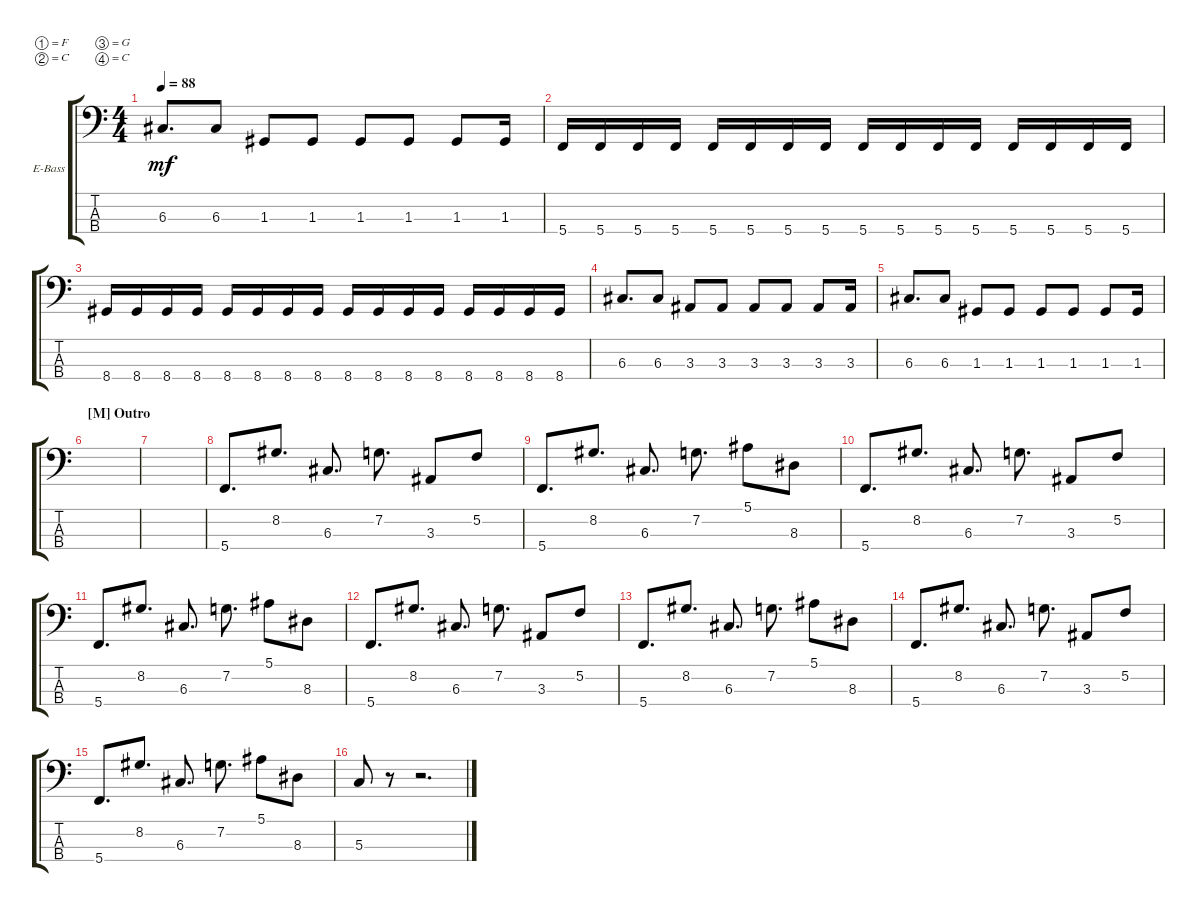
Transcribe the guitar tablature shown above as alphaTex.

\defaultSystemsLayout 4
\bracketExtendMode groupsimilarinstruments
\firstSystemTrackNameOrientation horizontal
\otherSystemsTrackNameOrientation horizontal
\track ("Electric Bass" "E-Bass") {instrument electricbassfinger}
\staff {score tabs}
\tuning (F2 C2 G1 C1)
\ts (4 4)
\tempo 88
\clef f4
\scale
0.333333
\ks c
6.3.8{d dy mf} 6.3.8 1.3.8 1.3.8 1.3.8 1.3.8 1.3.8 1.3.16 |
\scale
0.333333 5.4.16 5.4.16 5.4.16 5.4.16 5.4.16 5.4.16 5.4.16 5.4.16 5.4.16 5.4.16 5.4.16 5.4.16 5.4.16 5.4.16 5.4.16 5.4.16 |
\scale
0.333333 8.4.16 8.4.16 8.4.16 8.4.16 8.4.16 8.4.16 8.4.16 8.4.16 8.4.16 8.4.16 8.4.16 8.4.16 8.4.16 8.4.16 8.4.16 8.4.16 |
\scale
0.333333 6.3.8{d} 6.3.8 3.3.8 3.3.8 3.3.8 3.3.8 3.3.8 3.3.16 |
\scale
0.333333 6.3.8{d} 6.3.8 1.3.8 1.3.8 1.3.8 1.3.8 1.3.8 1.3.16 |
\section ("M" "Outro")
\scale
0.333333 |
\scale
0.333333 |
\scale
0.333333 5.4.8{d} 8.2.8{d} 6.3.8{d} 7.2.8{d} 3.3.8 5.2.8 |
\scale
0.333333 5.4.8{d} 8.2.8{d} 6.3.8{d} 7.2.8{d} 5.1.8 8.3.8 |
\scale
0.333333 5.4.8{d} 8.2.8{d} 6.3.8{d} 7.2.8{d} 3.3.8 5.2.8 |
\scale
0.333333 5.4.8{d} 8.2.8{d} 6.3.8{d} 7.2.8{d} 5.1.8 8.3.8 |
\scale
0.333333 5.4.8{d} 8.2.8{d} 6.3.8{d} 7.2.8{d} 3.3.8 5.2.8 |
\scale
0.333333 5.4.8{d} 8.2.8{d} 6.3.8{d} 7.2.8{d} 5.1.8 8.3.8 |
5.4.8{d} 8.2.8{d} 6.3.8{d} 7.2.8{d} 3.3.8 5.2.8 |
5.4.8{d} 8.2.8{d} 6.3.8{d} 7.2.8{d} 5.1.8 8.3.8 |
5.3.8 r.8 r.2{d}
